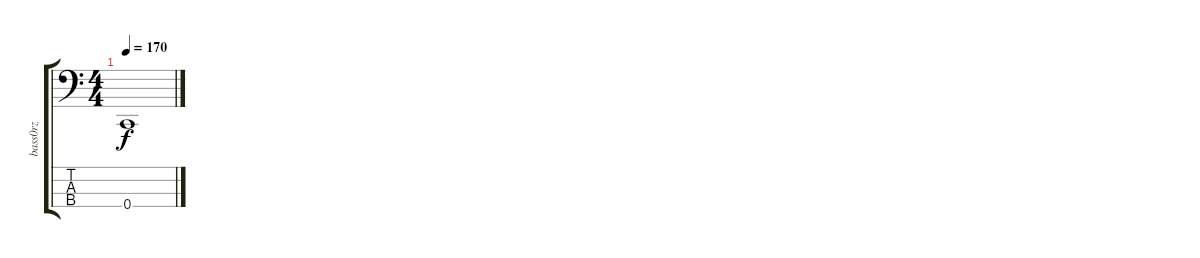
\track ("bass0rz" "bass0rz") {instrument electricbasspick}
\staff {score tabs}
\tuning (Eb2 Bb1 F1 C1) {hide}
\ts (4 4)
\tempo 170
\clef f4
\ks c
0.4.1{dy f}
